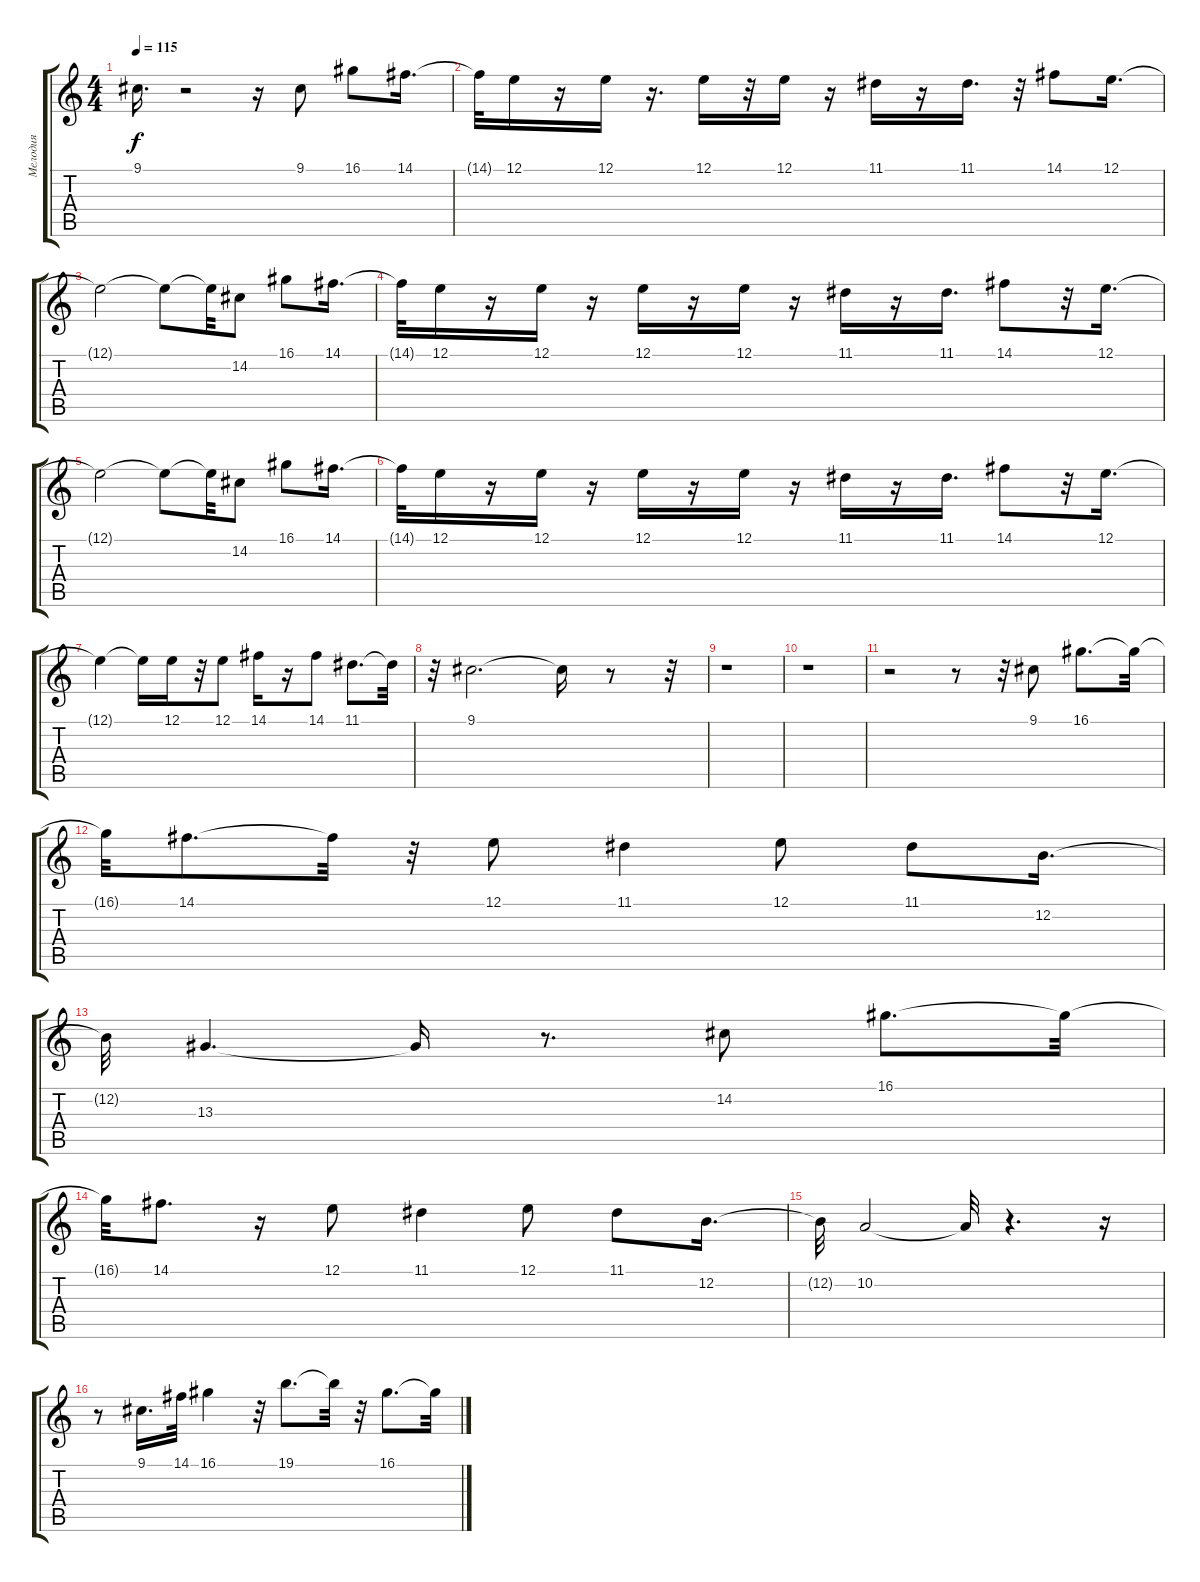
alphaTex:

\track ("Мелодия" "Мелодия") {instrument electricgrandpiano}
\staff {score tabs}
\tuning (E4 B3 G3 D3 A2 E2) {hide}
\ts (4 4)
\tempo 115
\clef g2
\ks c
9.1{t}.16{d dy f} r.2 r.16 9.1.8 16.1.8 14.1.16{d} |
14.1{t}.32 12.1.16 r.16 12.1.16 r.16{d} 12.1.16 r.32 12.1.16 r.16 11.1.16 r.16 11.1.16{d} r.32 14.1.8 12.1.16{d} |
12.1{t}.2 12.1{t}.8 12.1{t}.32 14.2.8 16.1.8 14.1.16{d} |
14.1{t}.32 12.1.16 r.16 12.1.16 r.16 12.1.16 r.16 12.1.16 r.16 11.1.16 r.16 11.1.16{d} 14.1.8 r.32 12.1.16{d} |
12.1{t}.2 12.1{t}.8 12.1{t}.32 14.2.8 16.1.8 14.1.16{d} |
14.1{t}.32 12.1.16 r.16 12.1.16 r.16 12.1.16 r.16 12.1.16 r.16 11.1.16 r.16 11.1.16{d} 14.1.8 r.32 12.1.16{d} |
12.1{t}.4 12.1{t}.16 12.1.16 r.32 12.1.8 14.1.16 r.16 14.1.8 11.1.8{d} 11.1{t}.32 |
r.32 9.1.2{d} 9.1{t}.16 r.8 r.32 |
r.1 |
r.1 |
r.2 r.8 r.32 9.1.8 16.1.8{d} 16.1{t}.32 |
16.1{t}.32 14.1.8{d} 14.1{t}.32 r.32 12.1.8 11.1.4 12.1.8 11.1.8 12.2.16{d} |
12.2{t}.32 13.3.4{d} 13.3{t}.16 r.8{d} 14.2.8 16.1.8{d} 16.1{t}.32 |
16.1{t}.32 14.1.8{d} r.16 12.1.8 11.1.4 12.1.8 11.1.8 12.2.16{d} |
12.2{t}.32 10.2.2 10.2{t}.32 r.4{d} r.16 |
r.8 9.1.16{d} 14.1.32 16.1.4 r.32 19.1.8{d} 19.1{t}.32 r.32 16.1.8{d} 16.1{t}.32
